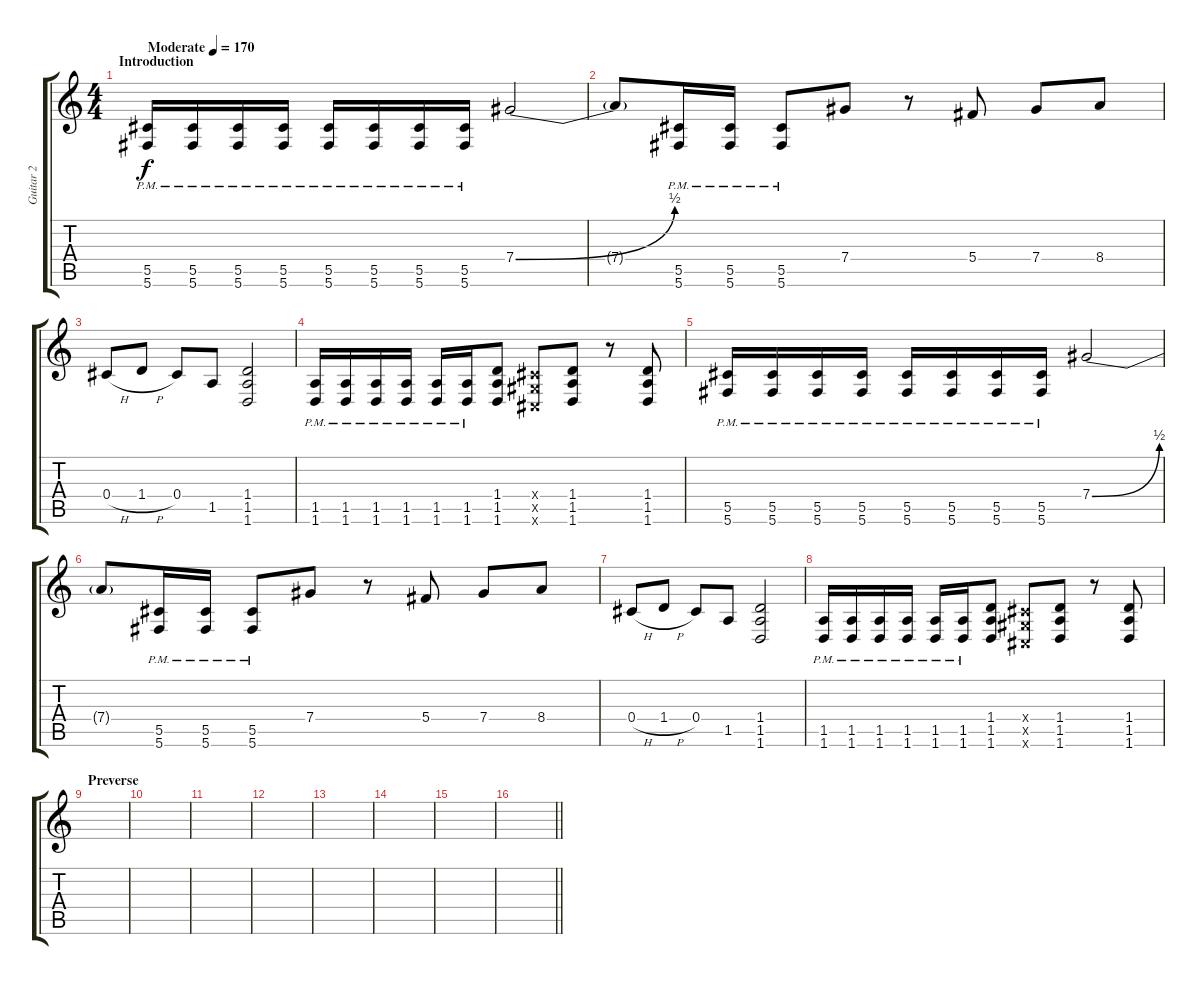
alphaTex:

\track ("Guitar 2" "Guitar 2") {instrument distortionguitar}
\staff {score tabs}
\tuning (Eb4 Bb3 Gb3 Db3 Ab2 Db2) {hide}
\ts (4 4)
\section ("" "Introduction")
\tempo (170 "Moderate")
\clef g2
\ks c
(5.5{pm} 5.6{pm}).16{dy f instrument distortionguitar} (5.5{pm} 5.6{pm}).16 (5.5{pm} 5.6{pm}).16 (5.5{pm} 5.6{pm}).16 (5.5{pm} 5.6{pm}).16 (5.5{pm} 5.6{pm}).16 (5.5{pm} 5.6{pm}).16 (5.5{pm} 5.6{pm}).16 7.4{be (bend 0 0 60 2)}.2 |
7.4{t}.8 (5.5{pm} 5.6{pm}).16 (5.5{pm} 5.6{pm}).16 (5.5{pm} 5.6{pm}).8 7.4.8 r.8 5.4.8 7.4.8 8.4.8 |
0.4{h}.8 1.4{h}.8 0.4.8 1.5.8 (1.4 1.5 1.6).2 |
(1.5{pm} 1.6{pm}).16 (1.5{pm} 1.6{pm}).16 (1.5{pm} 1.6{pm}).16 (1.5{pm} 1.6{pm}).16 (1.5{pm} 1.6{pm}).16 (1.5{pm} 1.6{pm}).16 (1.4 1.5 1.6).8 (0.4{x} 0.5{x} 0.6{x}).8 (1.4 1.5 1.6).8 r.8 (1.4 1.5 1.6).8 |
(5.5{pm} 5.6{pm}).16 (5.5{pm} 5.6{pm}).16 (5.5{pm} 5.6{pm}).16 (5.5{pm} 5.6{pm}).16 (5.5{pm} 5.6{pm}).16 (5.5{pm} 5.6{pm}).16 (5.5{pm} 5.6{pm}).16 (5.5{pm} 5.6{pm}).16 7.4{be (bend 0 0 60 2)}.2 |
7.4{t}.8 (5.5{pm} 5.6{pm}).16 (5.5{pm} 5.6{pm}).16 (5.5{pm} 5.6{pm}).8 7.4.8 r.8 5.4.8 7.4.8 8.4.8 |
0.4{h}.8 1.4{h}.8 0.4.8 1.5.8 (1.4 1.5 1.6).2 |
(1.5{pm} 1.6{pm}).16 (1.5{pm} 1.6{pm}).16 (1.5{pm} 1.6{pm}).16 (1.5{pm} 1.6{pm}).16 (1.5{pm} 1.6{pm}).16 (1.5{pm} 1.6{pm}).16 (1.4 1.5 1.6).8 (0.4{x} 0.5{x} 0.6{x}).8 (1.4 1.5 1.6).8 r.8 (1.4 1.5 1.6).8 |
\section ("" "Preverse")
|
|
|
|
|
|
|
\barLineRight lightlight
